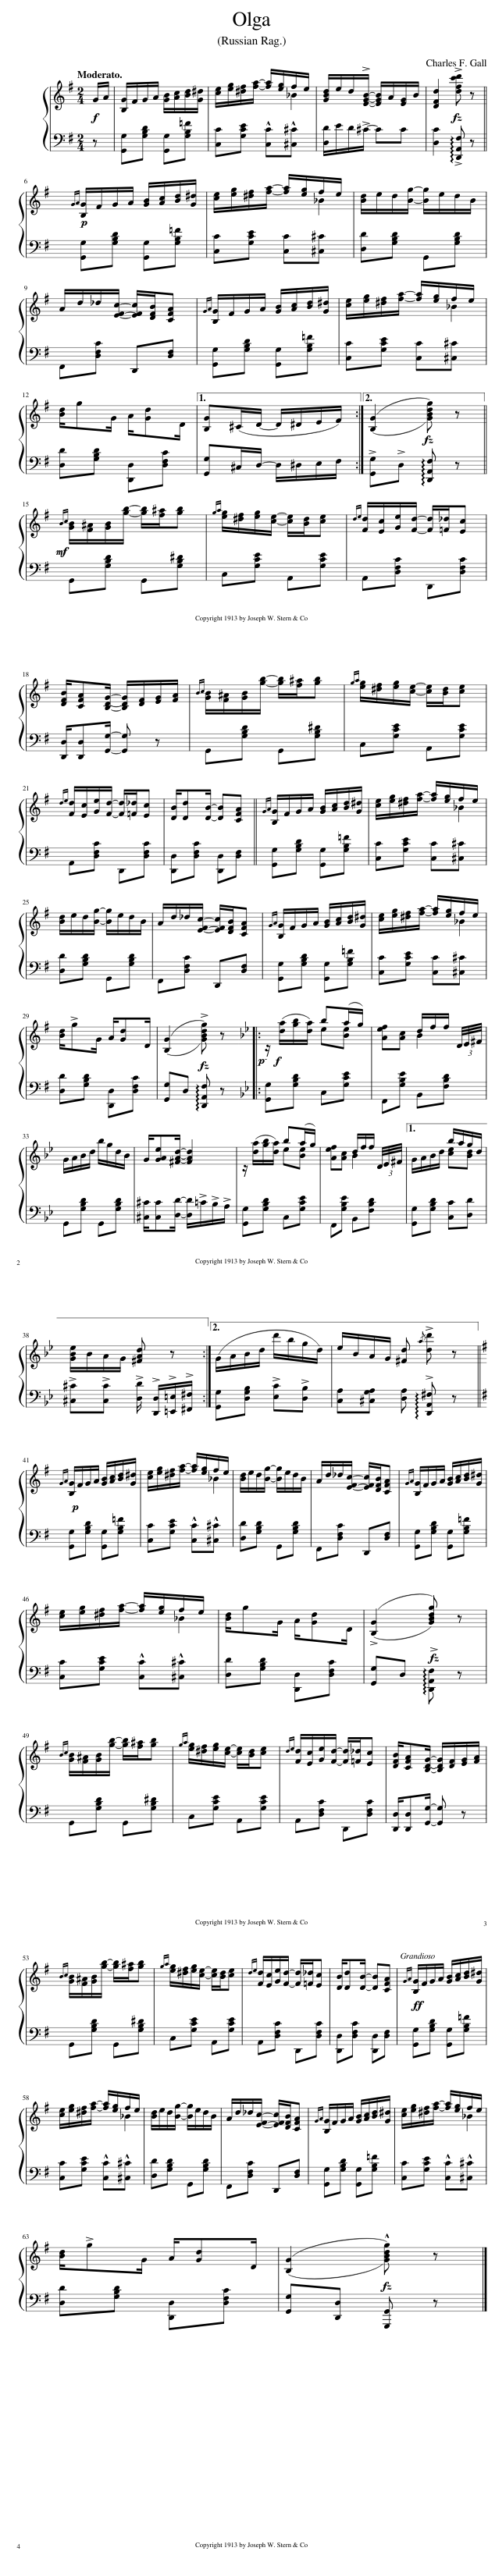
X:1
%%score { ( 1 3 ) | 2 }
L:1/8
Q:1/4=90
M:2/4
I:linebreak $
K:G
V:1 treble
V:3 treble
V:2 bass
V:1
!f! G/A/ | [B,G]/F/G/A/ [GB]/[Ac]/[Bd]/[G^d]/ | [ce]/[eg]/[^df]/[fa]/- [fa]/[eg]/f/e/ | [GBd]/e/d/!>![EGB]/- [EGB]/A/[EG]/B/ | [DFd]2 !>![dfc'd'] z |:$ %5
!p!{GA} [B,G]/F/G/A/ [GB]/[Ac]/[Bd]/[G^d]/ | [ce]/[eg]/[^df]/[fa]/- [fa]/[eg]/f/e/ | [Bd]/e/d/[Bg]/- [Bg]/e/d/B/ |$ A/d/_d/[EFc]/- [EFc]/[DFB]/[CFA] |{GA} [B,G]/F/G/A/ [GB]/[Ac]/[Bd]/[G^d]/ | %10
 [ce]/[eg]/[^df]/[fa]/- [fa]/[eg]/f/e/ |$ [Bd]/gG/ A/[Gd]D/ |1 [B,G](^C/D/- D/^D/E/F/) :|2 (([B,G]2 [GBdg])) z ||$!mf!{Bc} [GB]/[F^A]/[GB]/[gb]/- [gb]/[f^a]/[gb] | %15
{ga} [eg]/[^df]/[eg]/[ce]/- [ce]/[Bd]/[ce] |{de} [Fd]/[Ec]/[Ge]/[Fd]/- [Fd]/[=F_d]/[Ec] |$ [DFB]/[CFA][B,DG]/- [B,DG]/[DF]/[EG]/[FA]/ |{Bc} [GB]/[F^A]/[GB]/[gb]/- [gb]/[f^a]/[gb] |{ga} [eg]/[^df]/[eg]/[ce]/- [ce]/[Bd]/[ce] |$ %20
{de} [Fd]/[Ec]/[Ge]/[Fd]/- [Fd]/[=F_d]/[Ec] | [DB]/[Dd][DB]/- [DB][CFA] ||{GA} [B,G]/F/G/A/ [GB]/[Ac]/[Bd]/[G^d]/ | [ce]/[eg]/[^df]/[fa]/- [fa]/[eg]/f/e/ |$ [Bd]/e/d/[Bg]/- [Bg]/e/d/B/ | %25
 A/d/_d/[EFc]/- [EFc]/[DFB]/[CFA] |{GA} [B,G]/F/G/A/ [GB]/[Ac]/[Bd]/[G^d]/ | [ce]/[eg]/[^df]/[fa]/- [fa]/[eg]/f/e/ |$ [Bd]/!>!gG/ A/[Gd]D/ | (([B,G]2 !>![GBdg])) z |: %30
[K:Bb]!p!!f! z/ ([da]/[gb]/[da]/) b(a/g/) | [Aef][Ac] d/f/f/ (3D/4E/4^F/4 |$ G/A/B/d/ b/g/d/B/ | G/[GAe][^FAd]/- [FAd]2 | z/ ([da]/[gb]/[da]/) b(a/g/) | %35
 [Aef][Ac] d/f/f/ (3D/4E/4^F/4 |1 G/A/B/d/ b/a/g/d/ |$ [GBe]/B/A/G/ [^FAd] z :|2 (G/A/B/d/ d'/b/g/d/) | e/B/A/G/ [^Fd]{/a} !>![dd'] z ||$ %40
[K:G]!p!{GA} [B,G]/F/G/A/ [GB]/[Ac]/[Bd]/[G^d]/ | [ce]/[eg]/[^df]/[fa]/- [fa]/[eg]/f/e/ | [Bd]/e/d/[Bg]/- [Bg]/e/d/B/ | A/d/_d/[EFc]/- [EFc]/[DFB]/[CFA] |{GA} [B,G]/F/G/A/ [GB]/[Ac]/[Bd]/[G^d]/ |$ %45
 [ce]/[eg]/[^df]/[fa]/- [fa]/[eg]/f/e/ | [Bd]/gG/ A/[Gd]D/ | ((!>![B,G]2 !>![GBdg])) z |${Bc} [GB]/[F^A]/[GB]/[gb]/- [gb]/[f^a]/[gb] |{ga} [eg]/[^df]/[eg]/[ce]/- [ce]/[Bd]/[ce] | %50
{de} [Fd]/[Ec]/[Ge]/[Fd]/- [Fd]/[=F_d]/[Ec] | [DFB]/[CFA][B,DG]/- [B,DG]/[DF]/[EG]/[FA]/ |${Bc} [GB]/[F^A]/[GB]/[gb]/- [gb]/[f^a]/[gb] |{ga} [eg]/[^df]/[eg]/[ce]/- [ce]/[Bd]/[ce] |{de} [Fd]/[Ec]/[Ge]/[Fd]/- [Fd]/[=F_d]/[Ec] | %55
 [DB]/[Dd][DB]/- [DB][CFA] |!ff!{GA} [B,G]/F/G/A/ [GB]/[Ac]/[Bd]/[G^d]/ |$ [ce]/[eg]/[^df]/[fa]/- [fa]/[eg]/f/e/ | [Bd]/e/d/[Bg]/- [Bg]/e/d/B/ | A/d/_d/[EFc]/- [EFc]/[DFB]/[CFA] | %60
{GA} [B,G]/F/G/A/ [GB]/[Ac]/[Bd]/[G^d]/ | [ce]/[eg]/[^df]/[fa]/- [fa]/[eg]/f/e/ |$ [Bd]/!>!gG/ A/[Gd]D/ | (([B,G]2 !^![GBdg])) z |] %64
V:2
 z | [G,,G,][G,B,D] [G,,G,][G,B,=F] | [C,C][G,CE] !^![C,C]!^![^C,^C] | [D,D]/E/D/!>!^C/- CC | [D,C]2 !arpeggio!!>![D,,A,,F,] z |:$ %5
 [G,,G,][G,B,D] [G,,G,][G,B,=F] | [C,C][G,CE] [C,C][^C,^C] | [D,D][G,B,D] G,,[G,B,D] |$ F,,[D,F,C] D,,[D,F,] | [G,,G,][G,B,D] [G,,G,][G,B,=F] | %10
 [C,C][G,CE] [C,C][^C,^C] |$ [D,D][G,B,D] [D,,D,][D,F,C] |1 [G,,G,]^C,/D,/- D,/^D,/E,/F,/ :|2 !>![G,,G,]!>!D, !arpeggio![D,,A,,F,] z ||$ G,,[G,B,D] G,,[G,B,^D] | %15
 C,[G,CE] A,,[G,CE] | A,,[D,F,C] D,,[D,F,C] |$ [D,,D,]/[D,,D,][G,,G,]/- [G,,G,] z | G,,[G,B,D] G,,[G,B,^D] | C,[G,CE] A,,[G,CE] |$ %20
 A,,[D,F,C] D,,[D,F,C] | [D,,D,][D,F,C] [D,,D,][D,F,] || [G,,G,][G,B,D] [G,,G,][G,B,=F] | [C,C][G,CE] [C,C][^C,^C] |$ [D,D][G,B,D] G,,[G,B,D] | %25
 F,,[D,F,C] D,,[D,F,] | [G,,G,][G,B,D] [G,,G,][G,B,=F] | [C,C][G,CE] [C,C][^C,^C] |$ [D,D][G,B,D] [D,,D,][D,F,C] | [G,,G,]D, !arpeggio![D,,A,,F,] z |: %30
[K:Bb] [G,,G,][G,B,D] C,[G,CE] | F,,[G,B,E] B,,[F,B,D] |$ G,,[G,B,D] G,,[G,B,D] | [^C,^C]/[C,C][D,D]/- [D,D]/!>!=C/!>!B,/!>!A,/ | [G,,G,][G,B,D] C,[G,CE] | %35
 F,,[G,B,E] B,,[F,B,D] |1 [G,,G,][G,B,D] [C,C][D,D] |$ !>![^C,^C]!>![C,C] !>![D,D]/ !>![D,,D,]/!>![=E,,=E,]/!>![^F,,^F,]/ :|2 [G,,G,][D,G,B,] !>![E,C]!>![D,B,] | [C,A,][^C,G,A,] [D,A,] !arpeggio!!>![D,,A,,^F,] z ||$ %40
[K:G] [G,,G,][G,B,D] [G,,G,][G,B,=F] | [C,C][G,CE] !^![C,C]!^![^C,^C] | [D,D][G,B,D] G,,[G,B,D] | F,,[D,F,C] D,,[D,F,] | [G,,G,][G,B,D] [G,,G,][G,B,=F] |$ %45
 [C,C][G,CE] !^![C,C]!^![^C,^C] | [D,D][G,B,D] [D,,D,][D,F,C] | [G,,G,]D, !arpeggio![D,,A,,F,] z |$ G,,[G,B,D] G,,[G,B,^D] | C,[G,CE] A,,[G,CE] | %50
 A,,[D,F,C] D,,[D,F,C] | [D,,D,]/[D,,D,][G,,G,]/- [G,,G,] z |$ G,,[G,B,D] G,,[G,B,^D] | C,[G,CE] A,,[G,CE] | A,,[D,F,C] D,,[D,F,C] | %55
 [D,,D,][D,F,C] [D,,D,][D,F,] | [G,,G,][G,B,D] [G,,G,][G,B,=F] |$ [C,C][G,CE] !^![C,C]!^![^C,^C] | [D,D][G,B,D] G,,[G,B,D] | F,,[D,F,C] D,,[D,F,] | %60
 [G,,G,][G,B,D] [G,,G,][G,B,=F] | [C,C][G,CE] !^![C,C]!^![^C,^C] |$ [D,D][G,B,D] [D,,D,][D,F,C] | [G,,G,][D,,D,] [G,,,G,,] z |] %64
V:3
 x | x4 | x3 _B | x4 | x4 |:$ %5
 x4 | x3 _B | x4 |$ x4 | x4 | %10
 x3 _B |$ x4 |1 x4 :|2 x4 ||$ x4 | %15
 x4 | x4 |$ x4 | x4 | x4 |$ %20
 x4 | x4 || x4 | x3 _B |$ x4 | %25
 x4 | x4 | x3 _B |$ x4 | x4 |: %30
[K:Bb] x2 e[Be] | x2 B2 |$ x4 | x4 | x2 e[Be] | %35
 x2 B2 |1 x2 [ce][Bd] |$ x4 :|2 x4 | x5 ||$ %40
[K:G] x4 | x3 _B | x4 | x4 | x4 |$ %45
 x3 _B | x4 | x4 |$ x4 | x4 | %50
 x4 | x4 |$ x4 | x4 | x4 | %55
 x4 | x4 |$ x3 _B | x4 | x4 | %60
 x4 | x3 _B |$ x4 | x4 |] %64
